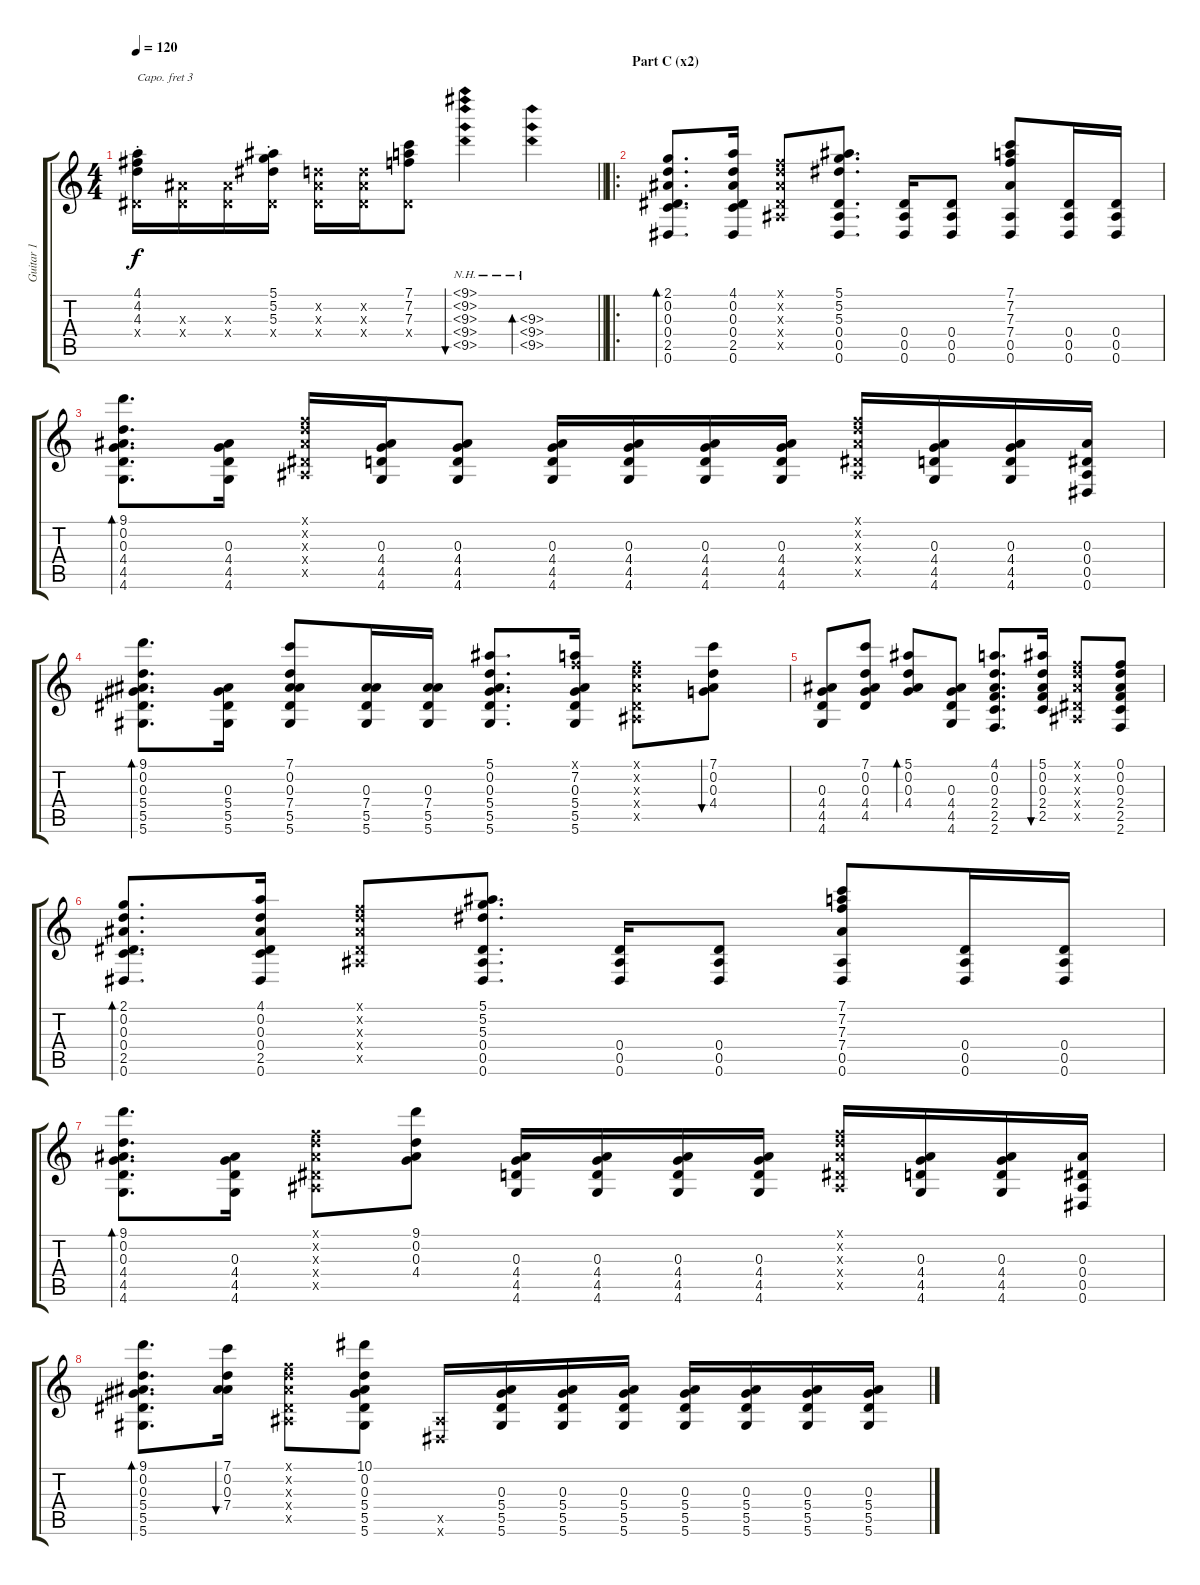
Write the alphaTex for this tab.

\track ("Guitar 1" "Guitar 1") {instrument acousticguitarsteel}
\staff {score tabs}
\capo 3
\tuning (D4 B3 G3 C3 G2 C2) {hide}
\ts (4 4)
\tempo 120
\clef g2
\barLineRight lightlight
\ks c
(4.1 4.2{st} 4.3 0.4{x}).16{dy f} (0.3{x} 0.4{x}).16 (0.3{x} 0.4{x}).16 (5.1{st} 5.2 5.3 0.4{x}).16 (0.2{x} 0.3{x} 0.4{x}).16 (0.2{x} 0.3{x} 0.4{x}).16 (7.1 7.2 7.3 0.4{x}).8 (9.1{nh} 9.2{nh} 9.3{nh} 9.4{nh} 9.5{nh}).4{bu 480} (9.3{nh} 9.4{nh} 9.5{nh}).4{bd 240} |
\ro
\section ("" "Part C (x2)")
(2.1 0.2 0.3 0.4 2.5 0.6).8{d bd 30} (4.1 0.2 0.3 0.4 2.5 0.6).16 (0.1{x} 0.2{x} 0.3{x} 0.4{x} 0.5{x}).8 (5.1 5.2 5.3 0.4 0.5 0.6).8{d} (0.4 0.5 0.6).16 (0.4 0.5 0.6).8 (7.1 7.2 7.3 7.4 0.5 0.6).8 (0.4 0.5 0.6).16 (0.4 0.5 0.6).16 |
(9.1 0.2 0.3 4.4 4.5 4.6).8{d bd 30} (0.3 4.4 4.5 4.6).16 (0.1{x} 0.2{x} 0.3{x} 0.4{x} 0.5{x}).16 (0.3 4.4 4.5 4.6).16 (0.3 4.4 4.5 4.6).8 (0.3 4.4 4.5 4.6).16 (0.3 4.4 4.5 4.6).16 (0.3 4.4 4.5 4.6).16 (0.3 4.4 4.5 4.6).16 (0.1{x} 0.2{x} 0.3{x} 0.4{x} 0.5{x}).16 (0.3 4.4 4.5 4.6).16 (0.3 4.4 4.5 4.6).16 (0.3 0.4 0.5 0.6).16 |
(9.1 0.2 0.3 5.4 5.5 5.6).8{d bd 30} (0.3 5.4 5.5 5.6).16 (7.1 0.2 0.3 7.4 5.5 5.6).8 (0.3 7.4 5.5 5.6).16 (0.3 7.4 5.5 5.6).16 (5.1 0.2 0.3 5.4 5.5 5.6).8{d} (0.1{x} 7.2 0.3 5.4 5.5 5.6).16 (0.1{x} 0.2{x} 0.3{x} 0.4{x} 0.5{x}).8 (7.1 0.2 0.3 4.4).8{bu 30} |
(0.3 4.4 4.5 4.6).8 (7.1 0.2 0.3 4.4 4.5).8 (5.1 0.2 0.3 4.4).8{bd 30} (0.3 4.4 4.5 4.6).8 (4.1 0.2 0.3 2.4 2.5 2.6).8{d} (5.1 0.2 0.3 2.4 2.5).16{bu 30} (0.1{x} 0.2{x} 0.3{x} 0.4{x} 0.5{x}).8 (0.1 0.2 0.3 2.4 2.5 2.6).8 |
(2.1 0.2 0.3 0.4 2.5 0.6).8{d bd 30} (4.1 0.2 0.3 0.4 2.5 0.6).16 (0.1{x} 0.2{x} 0.3{x} 0.4{x} 0.5{x}).8 (5.1 5.2 5.3 0.4 0.5 0.6).8{d} (0.4 0.5 0.6).16 (0.4 0.5 0.6).8 (7.1 7.2 7.3 7.4 0.5 0.6).8 (0.4 0.5 0.6).16 (0.4 0.5 0.6).16 |
(9.1 0.2 0.3 4.4 4.5 4.6).8{d bd 30} (0.3 4.4 4.5 4.6).16 (0.1{x} 0.2{x} 0.3{x} 0.4{x} 0.5{x}).8 (9.1 0.2 0.3 4.4).8 (0.3 4.4 4.5 4.6).16 (0.3 4.4 4.5 4.6).16 (0.3 4.4 4.5 4.6).16 (0.3 4.4 4.5 4.6).16 (0.1{x} 0.2{x} 0.3{x} 0.4{x} 0.5{x}).16 (0.3 4.4 4.5 4.6).16 (0.3 4.4 4.5 4.6).16 (0.3 0.4 0.5 0.6).16 |
(9.1 0.2 0.3 5.4 5.5 5.6).8{d bd 30} (7.1 0.2 0.3 7.4).16{bu 30} (0.1{x} 0.2{x} 0.3{x} 0.4{x} 0.5{x}).8 (10.1 0.2 0.3 5.4 5.5 5.6).8 (0.5{x} 0.6{x}).16 (0.3 5.4 5.5 5.6).16 (0.3 5.4 5.5 5.6).16 (0.3 5.4 5.5 5.6).16 (0.3 5.4 5.5 5.6).16 (0.3 5.4 5.5 5.6).16 (0.3 5.4 5.5 5.6).16 (0.3 5.4 5.5 5.6).16
